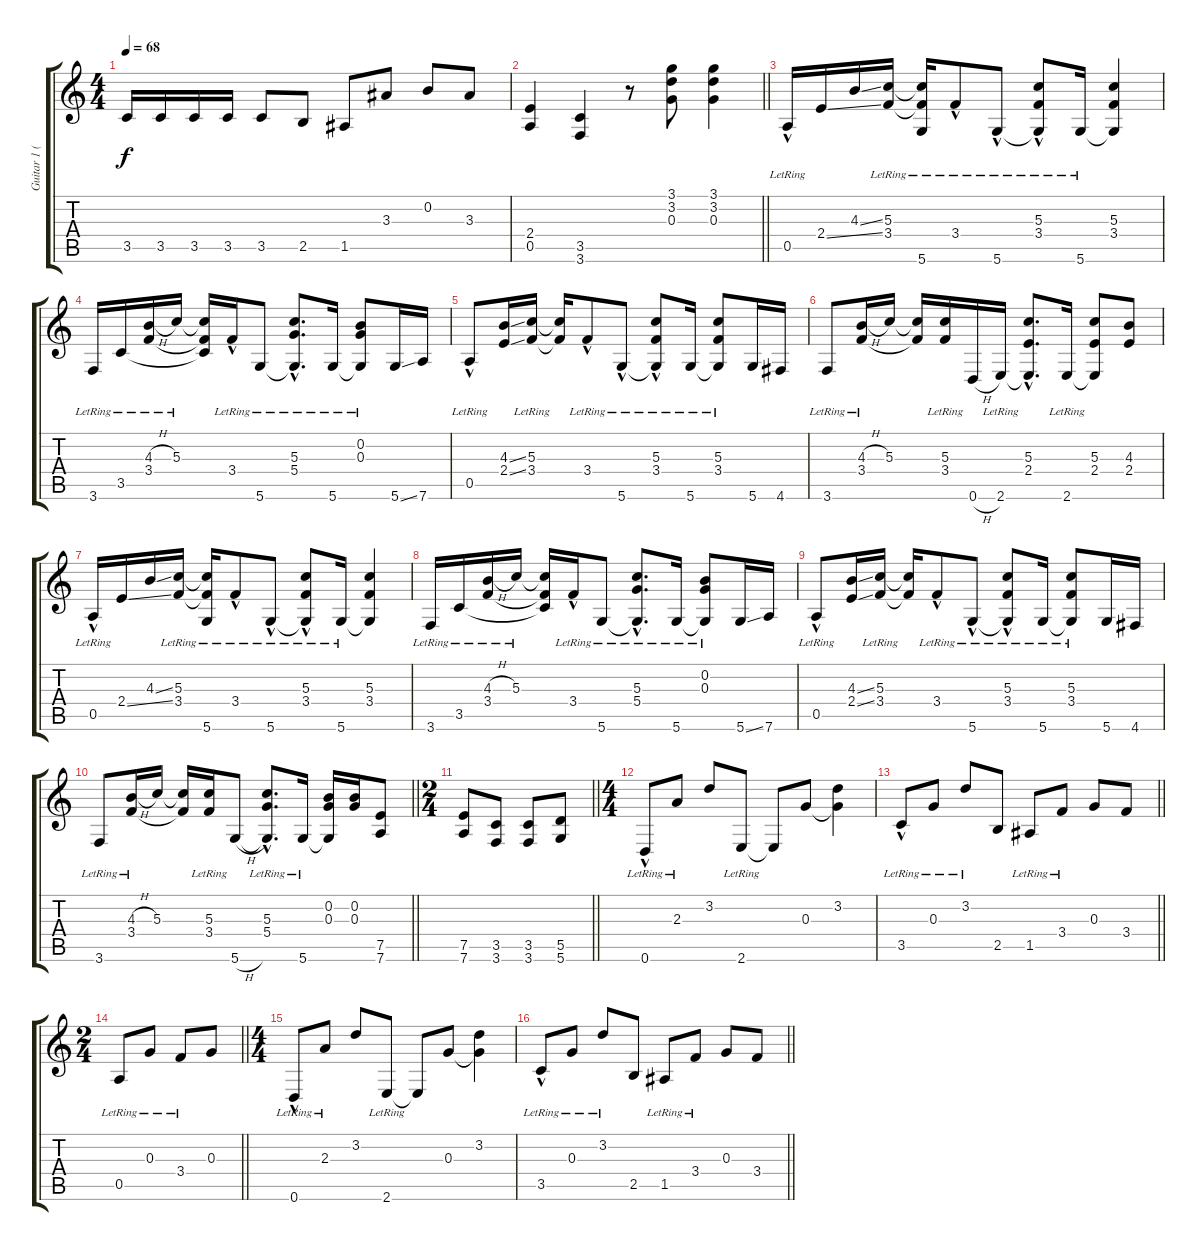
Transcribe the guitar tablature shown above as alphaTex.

\track ("Guitar 1 (distorted)" "Guitar 1 (") {instrument distortionguitar}
\staff {score tabs}
\tuning (E4 B3 G3 D3 A2 D2) {hide}
\ts (4 4)
\tempo 68
\clef g2
\ks c
3.5.16{dy f} 3.5.16 3.5.16 3.5.16 3.5.8 2.5.8 1.5.8 3.3.8 0.2.8 3.3.8 |
\barLineRight lightlight
(2.4 0.5).4 (3.5 3.6).4 r.8 (3.1 3.2 0.3).8 (3.1 3.2 0.3).4 |
0.5{hac lr}.16 2.4{ss}.16{instrument electricguitarclean} 4.3{ss}.16 (5.3{lr} 3.4{lr}).16 (5.3{t} 3.4{t} 5.6{lr}).16 3.4{hac lr}.8 5.6{hac lr}.8 (5.3{lr} 3.4{lr} 5.6{hac t}).8 5.6{lr}.16 (5.3 3.4 5.6{t}).4 |
3.6{lr}.16 3.5{lr}.16 (4.3{h} 3.4{lr}).16 5.3{lr}.16 (5.3{t} 3.4{t} 3.5{t}).16 3.4{hac lr}.16 5.6{lr}.8 (5.3{lr} 5.4{lr} 5.6{hac t}).8{d} 5.6{lr}.16 (0.2{lr} 0.3{lr} 5.6{t}).8 5.6{ss}.16 7.6.16 |
0.5{hac lr}.8 (4.3{ss} 2.4{ss}).16 (5.3{lr} 3.4{lr}).16 (5.3{t} 3.4{t}).16 3.4{hac lr}.8 5.6{hac lr}.8 (5.3{lr} 3.4{lr} 5.6{hac t}).8 5.6{lr}.16 (5.3{lr} 3.4{lr} 5.6{t}).8 5.6.16 4.6.16 |
3.6{lr}.8 (4.3{h} 3.4{lr}).16 5.3.16 (5.3{t} 3.4{t}).16 (5.3{lr} 3.4{lr}).16 0.6{h}.16 2.6{lr}.16 (5.3 2.4 2.6{hac t}).8{d} 2.6{lr}.16 (5.3 2.4 2.6{t}).8 (4.3 2.4).8 |
0.5{hac lr}.16 2.4{ss}.16 4.3{ss}.16 (5.3{lr} 3.4{lr}).16 (5.3{t} 3.4{t} 5.6{lr}).16 3.4{hac lr}.8 5.6{hac lr}.8 (5.3{lr} 3.4{lr} 5.6{hac t}).8 5.6{lr}.16 (5.3 3.4 5.6{t}).4 |
3.6{lr}.16 3.5{lr}.16 (4.3{h} 3.4{lr}).16 5.3{lr}.16 (5.3{t} 3.4{t} 3.5{t}).16 3.4{hac lr}.16 5.6{lr}.8 (5.3{lr} 5.4{lr} 5.6{hac t}).8{d} 5.6{lr}.16 (0.2{lr} 0.3{lr} 5.6{t}).8 5.6{ss}.16 7.6.16 |
0.5{hac lr}.8 (4.3{ss} 2.4{ss}).16 (5.3{lr} 3.4{lr}).16 (5.3{t} 3.4{t}).16 3.4{hac lr}.8 5.6{hac lr}.8 (5.3{lr} 3.4{lr} 5.6{hac t}).8 5.6{lr}.16 (5.3{lr} 3.4{lr} 5.6{t}).8 5.6.16 4.6.16 |
\barLineRight lightlight
3.6{lr}.8 (4.3{h} 3.4{lr}).16 5.3.16 (5.3{t} 3.4{t}).16 (5.3{lr} 3.4{lr}).16 5.6{h}.8 (5.3{lr} 5.4{lr} 5.6{hac t}).8{d} 5.6{lr}.16 (0.2 0.3 5.6{t}).16 (0.2 0.3).16 (7.5 7.6).8 |
\ts (2 4)
\barLineRight lightlight
(7.5 7.6).8 (3.5 3.6).8 (3.5 3.6).8 (5.5 5.6).8 |
\ts (4 4)
0.6{hac lr}.8 2.3{lr}.8 3.2.8 2.6{lr}.8 2.6{t}.8 0.3.8 (3.2 0.3{t}).4 |
\barLineRight lightlight
3.5{hac lr}.8 0.3{lr}.8 3.2{lr}.8 2.5.8 1.5{lr}.8 3.4{lr}.8 0.3.8 3.4.8 |
\ts (2 4)
\barLineRight lightlight
0.5{lr}.8 0.3{lr}.8 3.4{lr}.8 0.3.8 |
\ts (4 4)
0.6{hac lr}.8 2.3{lr}.8 3.2.8 2.6{lr}.8 2.6{t}.8 0.3.8 (3.2 0.3{t}).4 |
\barLineRight lightlight
3.5{hac lr}.8 0.3{lr}.8 3.2{lr}.8 2.5.8 1.5{lr}.8 3.4{lr}.8 0.3.8 3.4.8
